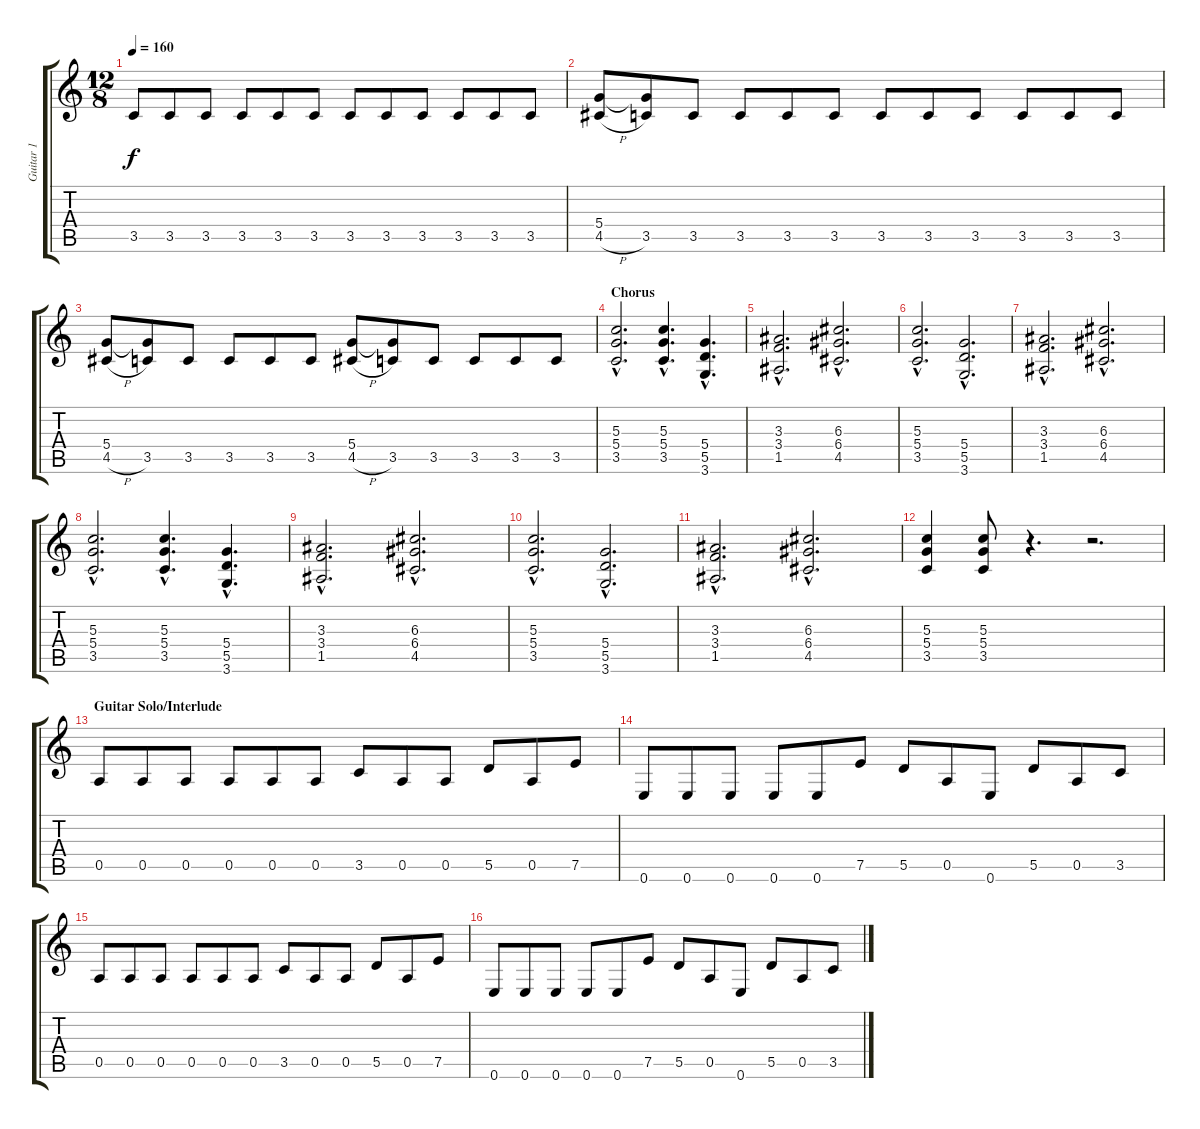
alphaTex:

\track ("Guitar 1" "Guitar 1") {instrument distortionguitar}
\staff {score tabs}
\tuning (E4 B3 G3 D3 A2 E2) {hide}
\ts (12 8)
\tempo 160
\clef g2
\ks c
3.5.8{dy f} 3.5.8 3.5.8 3.5.8 3.5.8 3.5.8 3.5.8 3.5.8 3.5.8 3.5.8 3.5.8 3.5.8 |
(5.4 4.5{h}).8 (5.4{t} 3.5).8 3.5.8 3.5.8 3.5.8 3.5.8 3.5.8 3.5.8 3.5.8 3.5.8 3.5.8 3.5.8 |
(5.4 4.5{h}).8 (5.4{t} 3.5).8 3.5.8 3.5.8 3.5.8 3.5.8 (5.4 4.5{h}).8 (5.4{t} 3.5).8 3.5.8 3.5.8 3.5.8 3.5.8 |
\section ("" "Chorus")
(5.3{hac} 5.4{hac} 3.5{hac}).2{d} (5.3{hac} 5.4{hac} 3.5{hac}).4{d} (5.4{hac} 5.5{hac} 3.6{hac}).4{d} |
(3.3{hac} 3.4{hac} 1.5{hac}).2{d} (6.3{hac} 6.4{hac} 4.5{hac}).2{d} |
(5.3{hac} 5.4{hac} 3.5{hac}).2{d} (5.4{hac} 5.5{hac} 3.6{hac}).2{d} |
(3.3{hac} 3.4{hac} 1.5{hac}).2{d} (6.3{hac} 6.4{hac} 4.5{hac}).2{d} |
(5.3{hac} 5.4{hac} 3.5{hac}).2{d} (5.3{hac} 5.4{hac} 3.5{hac}).4{d} (5.4{hac} 5.5{hac} 3.6{hac}).4{d} |
(3.3{hac} 3.4{hac} 1.5{hac}).2{d} (6.3{hac} 6.4{hac} 4.5{hac}).2{d} |
(5.3{hac} 5.4{hac} 3.5{hac}).2{d} (5.4{hac} 5.5{hac} 3.6{hac}).2{d} |
(3.3{hac} 3.4{hac} 1.5{hac}).2{d} (6.3{hac} 6.4{hac} 4.5{hac}).2{d} |
(5.3 5.4 3.5).4 (5.3 5.4 3.5).8 r.4{d} r.2{d} |
\section ("" "Guitar Solo/Interlude")
0.5.8 0.5.8 0.5.8 0.5.8 0.5.8 0.5.8 3.5.8 0.5.8 0.5.8 5.5.8 0.5.8 7.5.8 |
0.6.8 0.6.8 0.6.8 0.6.8 0.6.8 7.5.8 5.5.8 0.5.8 0.6.8 5.5.8 0.5.8 3.5.8 |
0.5.8 0.5.8 0.5.8 0.5.8 0.5.8 0.5.8 3.5.8 0.5.8 0.5.8 5.5.8 0.5.8 7.5.8 |
0.6.8 0.6.8 0.6.8 0.6.8 0.6.8 7.5.8 5.5.8 0.5.8 0.6.8 5.5.8 0.5.8 3.5.8
